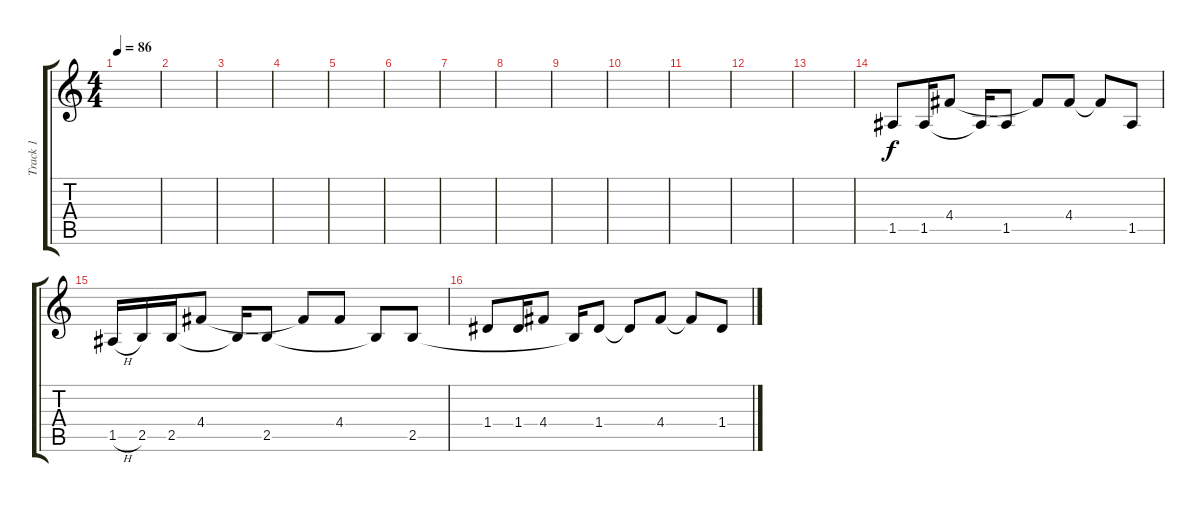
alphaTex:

\track ("Track 1" "Track 1") {instrument electricguitarclean}
\staff {score tabs}
\tuning (E4 B3 G3 D3 A2 E2) {hide}
\ts (4 4)
\tempo 86
\clef g2
\ks c
|
|
|
|
|
|
|
|
|
|
|
|
|
1.5.8 1.5.16 4.4.8 1.5{t}.16 1.5.8 4.4{t}.8 4.4.8 4.4{t}.8 1.5.8 |
1.5{h}.16 2.5.16 2.5.16 4.4.8 2.5{t}.16 2.5.8 4.4{t}.8 4.4.8 2.5{t}.8 2.5.8 |
1.4.8 1.4.16 4.4.8 2.5{t}.16 1.4.8 1.4{t}.8 4.4.8 4.4{t}.8 1.4.8
